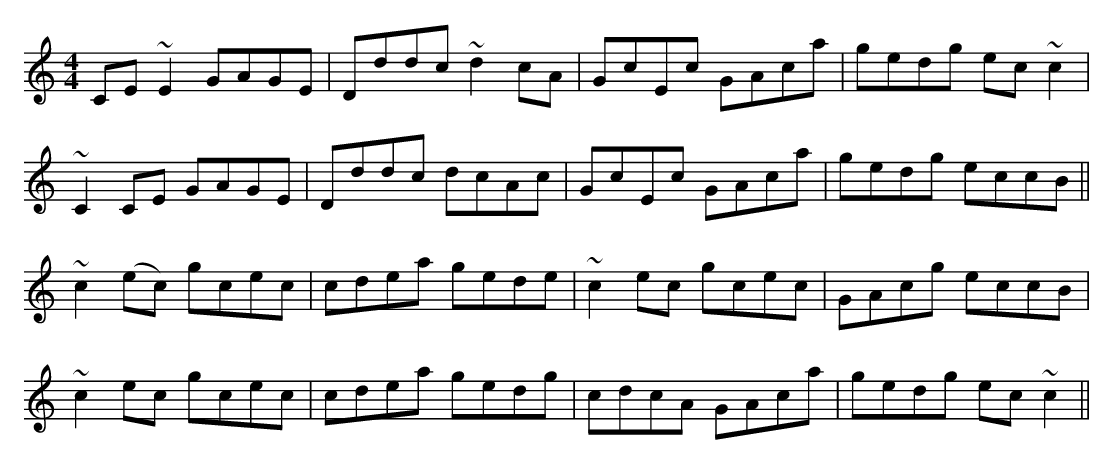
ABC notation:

X:1
M:4/4
K:C
CE ~E2 GAGE|Dddc ~d2 cA|GcEc GAca|gedg ec ~c2|
~C2 CE GAGE|Dddc dcAc|GcEc GAca|gedg eccB||
~c2(ec) gcec|cdea gede|~c2 ec gcec|GAcg eccB|
~c2ec gcec|cdea gedg|cdcA GAca|gedg ec~c2||
